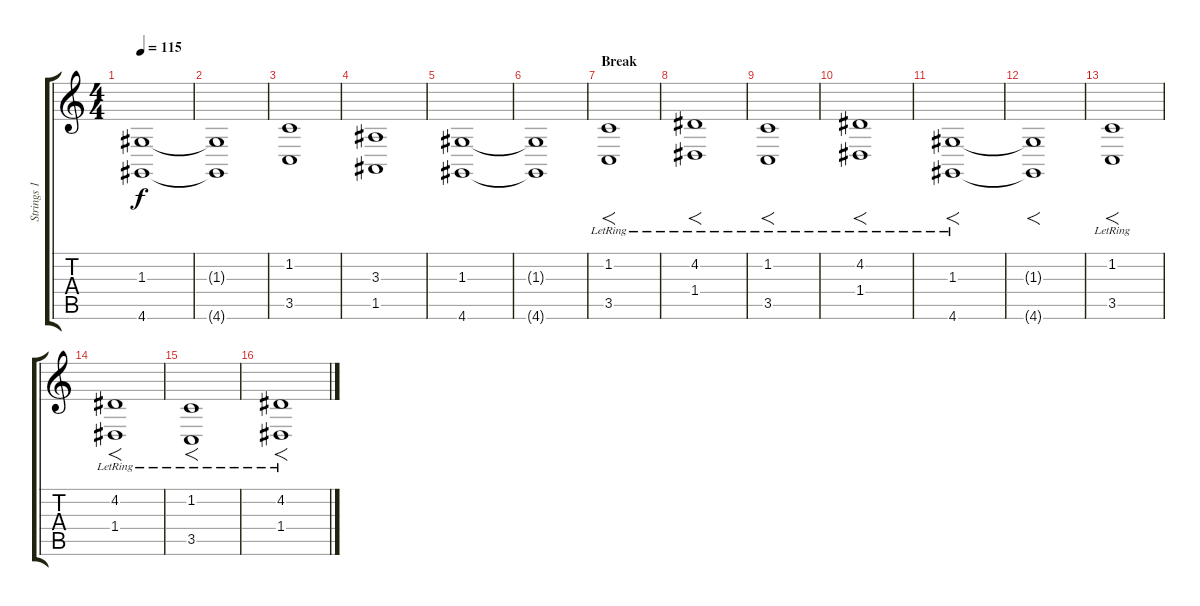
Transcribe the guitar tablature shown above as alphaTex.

\track ("Strings 1" "Strings 1") {instrument stringensemble1}
\staff {score tabs}
\tuning (E4 B3 G3 D3 A2 E2) {hide}
\ts (4 4)
\tempo 115
\clef g2
\ks c
(1.3 4.6).1{dy f} |
(1.3{t} 4.6{t}).1 |
(1.2 3.5).1 |
(3.3 1.5).1 |
(1.3 4.6).1 |
(1.3{t} 4.6{t}).1 |
\section ("" "Break")
(1.2{lr} 3.5{lr}).1{f} |
(4.2{lr} 1.4{lr}).1{f} |
(1.2{lr} 3.5{lr}).1{f} |
(4.2{lr} 1.4{lr}).1{f} |
(1.3{lr} 4.6{lr}).1{f} |
(1.3{t} 4.6{t}).1{f} |
(1.2{lr} 3.5{lr}).1{f} |
(4.2{lr} 1.4{lr}).1{f} |
(1.2{lr} 3.5{lr}).1{f} |
(4.2{lr} 1.4{lr}).1{f}
